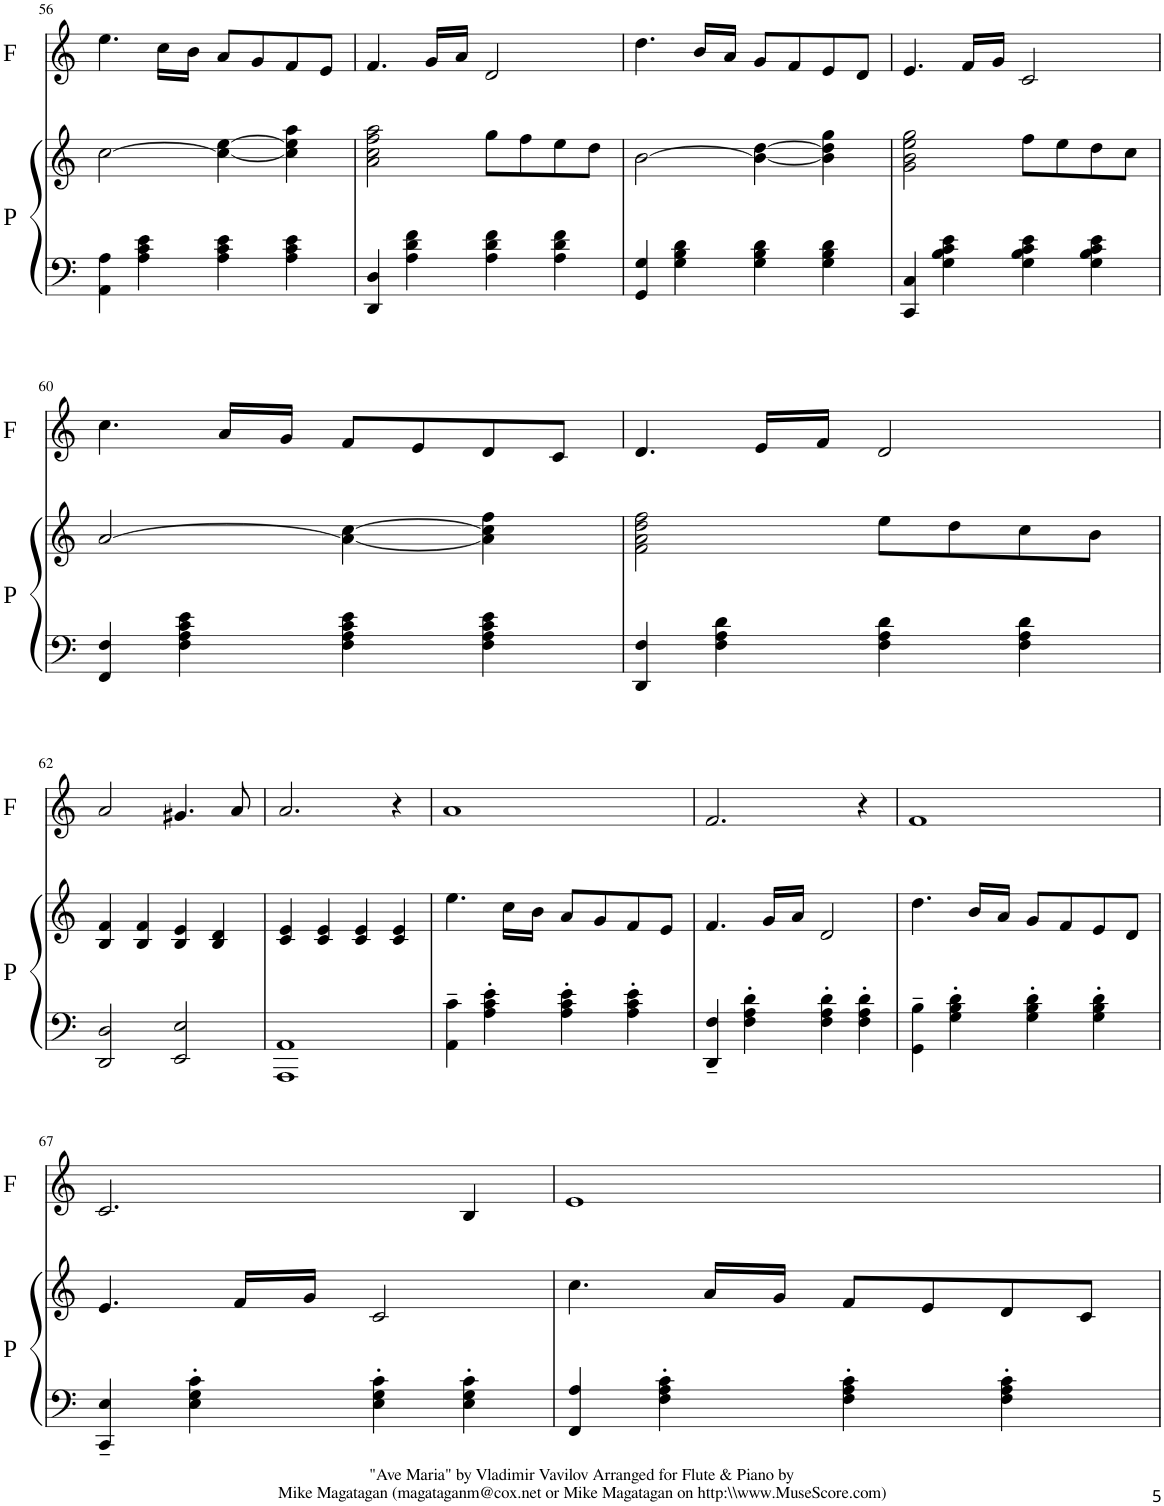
**kern	**kern	**kern
*part2	*part2	*part1
*staff3	*staff2	*staff1
*I"Piano	*	*I"Flute
*I'P	*	*I'F
!!LO:PB:g=z
*clefF4	*clefG2	*clefG2
*k[]	*k[]	*k[]
*M4/4	*M4/4	*M4/4
=56	=56	=56
4AA\ 4A\	[2cc\	4.ee\
4A\ 4c\ 4e\	.	.
.	.	16cc\LL
.	.	16b\JJ
4A\ 4c\ 4e\	4cc\_ [4ee\	8a/L
.	.	8g/
4A\ 4c\ 4e\	4cc\] 4ee\] 4aa\	8f/
.	.	8e/J
=57	=57	=57
4DD/ 4D/	2a\ 2cc\ 2ff\ 2aa\	4.f/
4A\ 4d\ 4f\	.	.
.	.	16g/LL
.	.	16a/JJ
4A\ 4d\ 4f\	8gg\L	2d/
.	8ff\	.
4A\ 4d\ 4f\	8ee\	.
.	8dd\J	.
=58	=58	=58
4GG/ 4G/	[2b\	4.dd\
4G\ 4B\ 4d\	.	.
.	.	16b/LL
.	.	16a/JJ
4G\ 4B\ 4d\	4b\_ [4dd\	8g/L
.	.	8f/
4G\ 4B\ 4d\	4b\] 4dd\] 4gg\	8e/
.	.	8d/J
=59	=59	=59
4CC/ 4C/	2g\ 2b\ 2ee\ 2gg\	4.e/
4G\ 4B\ 4c\ 4e\	.	.
.	.	16f/LL
.	.	16g/JJ
4G\ 4B\ 4c\ 4e\	8ff\L	2c/
.	8ee\	.
4G\ 4B\ 4c\ 4e\	8dd\	.
.	8cc\J	.
!!LO:LB:g=z
=60	=60	=60
4FF/ 4F/	[2a/	4.cc\
4F\ 4A\ 4c\ 4e\	.	.
.	.	16a/LL
.	.	16g/JJ
4F\ 4A\ 4c\ 4e\	4a\_ [4cc\	8f/L
.	.	8e/
4F\ 4A\ 4c\ 4e\	4a\] 4cc\] 4ff\	8d/
.	.	8c/J
=61	=61	=61
4DD/ 4F/	2f\ 2a\ 2dd\ 2ff\	4.d/
4F\ 4A\ 4d\	.	.
.	.	16e/LL
.	.	16f/JJ
4F\ 4A\ 4d\	8ee\L	2d/
.	8dd\	.
4F\ 4A\ 4d\	8cc\	.
.	8b\J	.
!!LO:LB:g=z
=62	=62	=62
2DD/ 2D/	4B/ 4f/	2a/
.	4B/ 4f/	.
2EE/ 2E/	4B/ 4e/	4.g#X/
.	4B/ 4d/	.
.	.	8a/
=63	=63	=63
1AAA 1AA	4c/ 4e/	2.a/
.	4c/ 4e/	.
.	4c/ 4e/	.
.	4c/ 4e/	4r
=64	=64	=64
4AA\~ 4c\~	4.ee\	1a
4A\' 4c\' 4e\'	.	.
.	16cc\LL	.
.	16b\JJ	.
4A\' 4c\' 4e\'	8a/L	.
.	8g/	.
4A\' 4c\' 4e\'	8f/	.
.	8e/J	.
=65	=65	=65
4DD/~ 4F/~	4.f/	2.f/
4F\' 4A\' 4d\'	.	.
.	16g/LL	.
.	16a/JJ	.
4F\' 4A\' 4d\'	2d/	.
4F\' 4A\' 4d\'	.	4r
=66	=66	=66
4GG\~ 4B\~	4.dd\	1f
4G\' 4B\' 4d\'	.	.
.	16b/LL	.
.	16a/JJ	.
4G\' 4B\' 4d\'	8g/L	.
.	8f/	.
4G\' 4B\' 4d\'	8e/	.
.	8d/J	.
!!LO:LB:g=z
=67	=67	=67
4CC/~ 4E/~	4.e/	2.c/
4E\' 4G\' 4c\'	.	.
.	16f/LL	.
.	16g/JJ	.
4E\' 4G\' 4c\'	2c/	.
4E\' 4G\' 4c\'	.	4B/
=68	=68	=68
4FF/ 4A/	4.cc\	1e
4F\' 4A\' 4c\'	.	.
.	16a/LL	.
.	16g/JJ	.
4F\' 4A\' 4c\'	8f/L	.
.	8e/	.
4F\' 4A\' 4c\'	8d/	.
.	8c/J	.
=	=	=
*-	*-	*-
